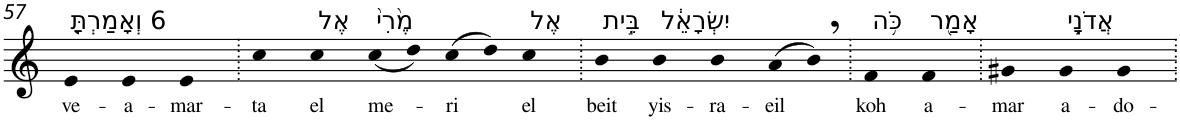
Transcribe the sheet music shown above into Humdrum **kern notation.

**kern	**text
*part1	*part1
*staff1	*staff1
*I"Piano	*
*I'Pno	*
!!LO:PB:g=z
*clefG2	*
*k[]	*
=57	=57
!LO:TX:a:t=6 וְאָמַרְתָּ֤	!
!	!LO:LY:b
4e	ve-
!	!LO:LY:b
4e	-a-
!	!LO:LY:b
4e	-mar-
=58.	=58.
!	!LO:LY:b
4cc	-ta
!LO:TX:a:t=אֶל	!
!	!LO:LY:b
4cc	el
!LO:TX:a:t=מֶ֙רִי֙	!
!	!LO:LY:b
(<8cc	me-
8dd)	.
!	!LO:LY:b
(>8cc	-ri
8dd)	.
!LO:TX:a:t=אֶל	!
!	!LO:LY:b
4cc	el
=59.	=59.
!LO:TX:a:t=בֵּ֣ית	!
!	!LO:LY:b
4b	beit
!LO:TX:a:t=יִשְׂרָאֵ֔ל	!
!	!LO:LY:b
4b	yis-
!	!LO:LY:b
4b	-ra-
!	!LO:LY:b
(>8a	-eil
8b,)	.
=60.	=60.
!LO:TX:a:t=כֹּ֥ה	!
!	!LO:LY:b
4f	koh
!LO:TX:a:t=אָמַ֖ר	!
!	!LO:LY:b
4f	a-
=61.	=61.
!	!LO:LY:b
4g#X	-mar
!LO:TX:a:t=אֲדֹנָ֣י	!
!	!LO:LY:b
4g#	a-
!	!LO:LY:b
4g#	-do-
=.	=.
*-	*-
